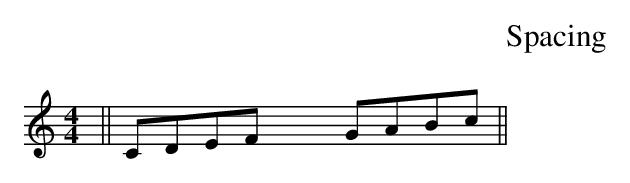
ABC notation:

X:1
T: Spacing
M: 4/4
L: 1/8
K: C
y3 || CD`EF x2 GABc ||
